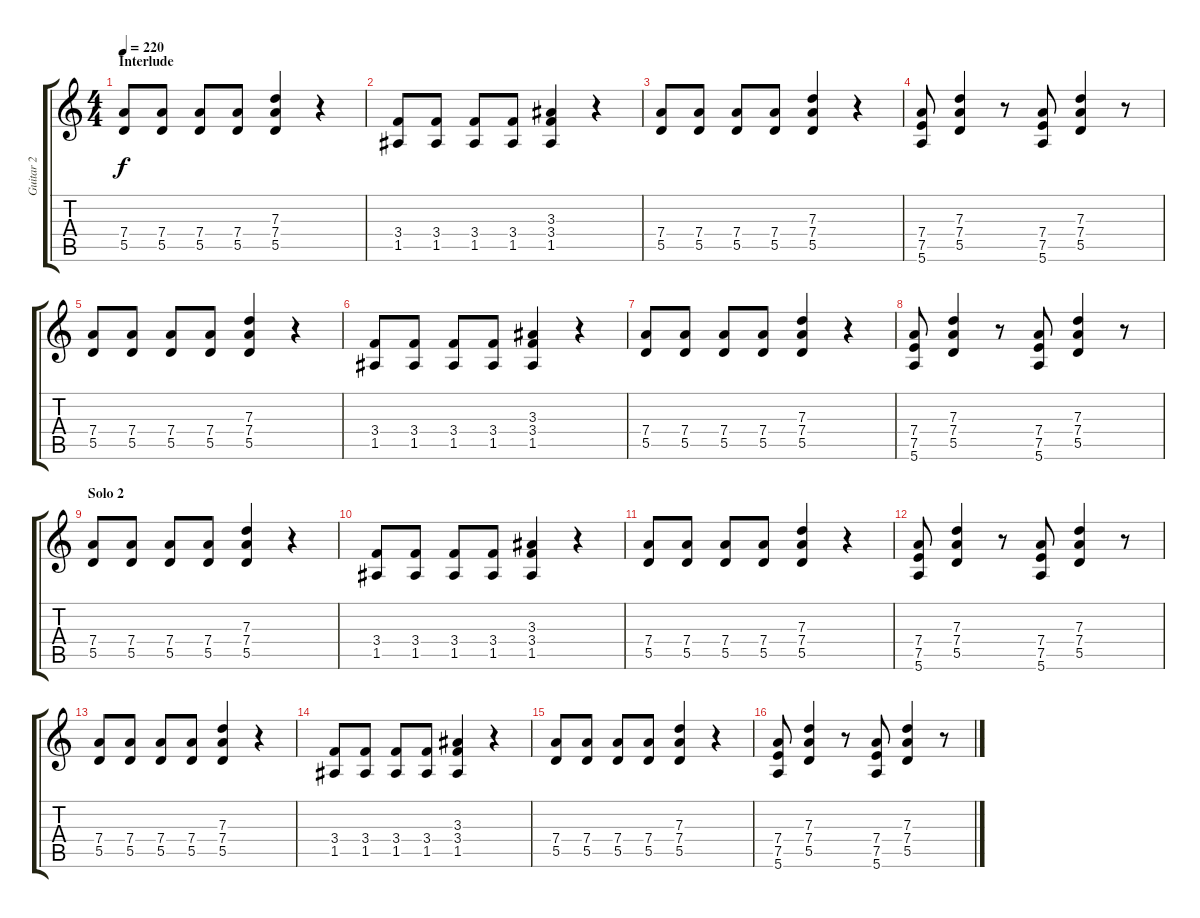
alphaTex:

\track ("Guitar 2" "Guitar 2") {instrument distortionguitar}
\staff {score tabs}
\tuning (E4 B3 G3 D3 A2 E2) {hide}
\ts (4 4)
\section ("" "Interlude")
\tempo 220
\clef g2
\ks c
(7.4 5.5).8{dy f} (7.4 5.5).8 (7.4 5.5).8 (7.4 5.5).8 (7.3 7.4 5.5).4 r.4 |
(3.4 1.5).8 (3.4 1.5).8 (3.4 1.5).8 (3.4 1.5).8 (3.3 3.4 1.5).4 r.4 |
(7.4 5.5).8 (7.4 5.5).8 (7.4 5.5).8 (7.4 5.5).8 (7.3 7.4 5.5).4 r.4 |
(7.4 7.5 5.6).8 (7.3 7.4 5.5).4 r.8 (7.4 7.5 5.6).8 (7.3 7.4 5.5).4 r.8 |
(7.4 5.5).8 (7.4 5.5).8 (7.4 5.5).8 (7.4 5.5).8 (7.3 7.4 5.5).4 r.4 |
(3.4 1.5).8 (3.4 1.5).8 (3.4 1.5).8 (3.4 1.5).8 (3.3 3.4 1.5).4 r.4 |
(7.4 5.5).8 (7.4 5.5).8 (7.4 5.5).8 (7.4 5.5).8 (7.3 7.4 5.5).4 r.4 |
(7.4 7.5 5.6).8 (7.3 7.4 5.5).4 r.8 (7.4 7.5 5.6).8 (7.3 7.4 5.5).4 r.8 |
\section ("" "Solo 2")
(7.4 5.5).8 (7.4 5.5).8 (7.4 5.5).8 (7.4 5.5).8 (7.3 7.4 5.5).4 r.4 |
(3.4 1.5).8 (3.4 1.5).8 (3.4 1.5).8 (3.4 1.5).8 (3.3 3.4 1.5).4 r.4 |
(7.4 5.5).8 (7.4 5.5).8 (7.4 5.5).8 (7.4 5.5).8 (7.3 7.4 5.5).4 r.4 |
(7.4 7.5 5.6).8 (7.3 7.4 5.5).4 r.8 (7.4 7.5 5.6).8 (7.3 7.4 5.5).4 r.8 |
(7.4 5.5).8 (7.4 5.5).8 (7.4 5.5).8 (7.4 5.5).8 (7.3 7.4 5.5).4 r.4 |
(3.4 1.5).8 (3.4 1.5).8 (3.4 1.5).8 (3.4 1.5).8 (3.3 3.4 1.5).4 r.4 |
(7.4 5.5).8 (7.4 5.5).8 (7.4 5.5).8 (7.4 5.5).8 (7.3 7.4 5.5).4 r.4 |
(7.4 7.5 5.6).8 (7.3 7.4 5.5).4 r.8 (7.4 7.5 5.6).8 (7.3 7.4 5.5).4 r.8
